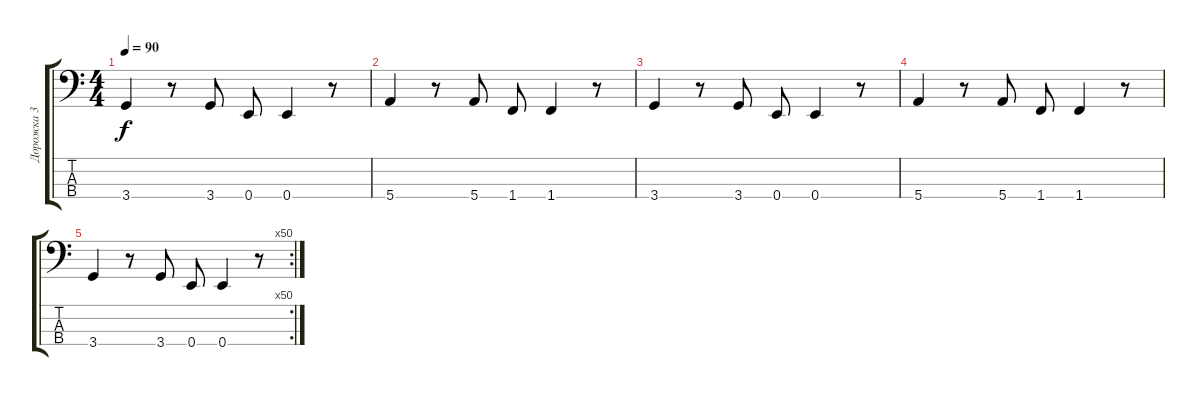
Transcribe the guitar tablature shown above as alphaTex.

\track ("Дорожка 3" "Дорожка 3") {instrument electricbassfinger}
\staff {score tabs}
\tuning (G2 D2 A1 E1) {hide}
\ts (4 4)
\tempo 90
\clef f4
\ks c
3.4.4{dy f} r.8 3.4.8 0.4.8 0.4.4 r.8 |
5.4.4 r.8 5.4.8 1.4.8 1.4.4 r.8 |
3.4.4 r.8 3.4.8 0.4.8 0.4.4 r.8 |
5.4.4 r.8 5.4.8 1.4.8 1.4.4 r.8 |
\rc 50
3.4.4 r.8 3.4.8 0.4.8 0.4.4 r.8
